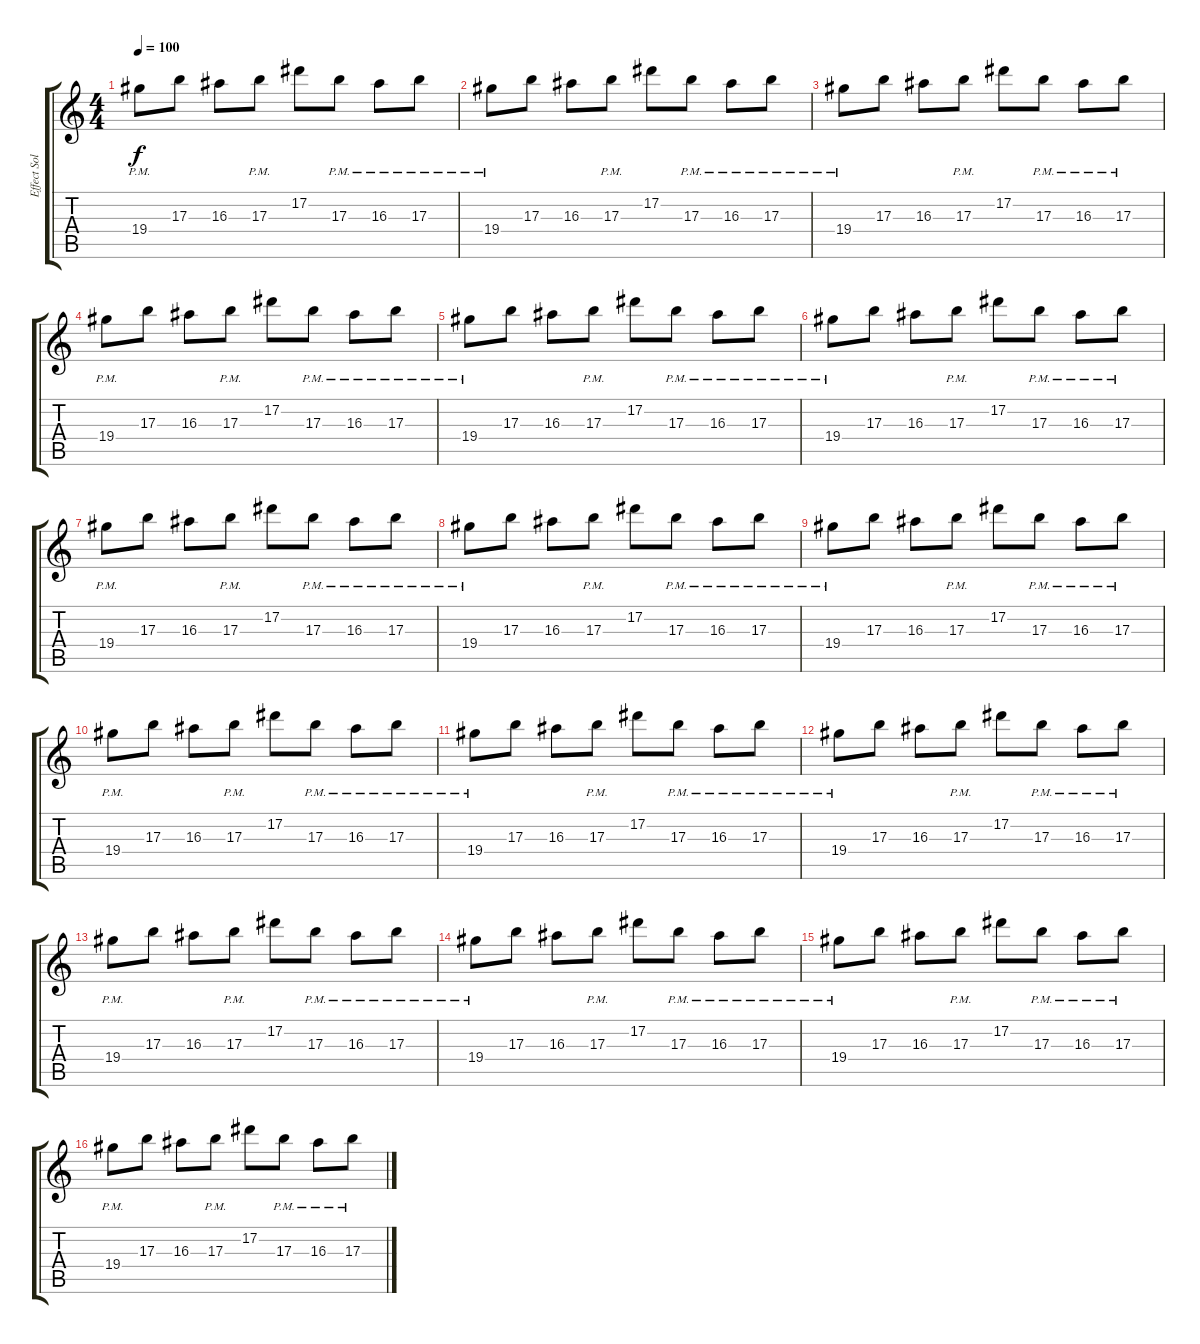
\track ("Effect Solo" "Effect Sol") {instrument distortionguitar}
\staff {score tabs}
\tuning (Eb4 Bb3 Gb3 Db3 Ab2 Eb2) {hide}
\ts (4 4)
\tempo 100
\clef g2
\ks c
19.4{pm}.8{dy f} 17.3.8 16.3.8 17.3{pm}.8 17.2.8 17.3{pm}.8 16.3{pm}.8 17.3{pm}.8 |
19.4{pm}.8 17.3.8 16.3.8 17.3{pm}.8 17.2.8 17.3{pm}.8 16.3{pm}.8 17.3{pm}.8 |
19.4{pm}.8 17.3.8 16.3.8 17.3{pm}.8 17.2.8 17.3{pm}.8 16.3{pm}.8 17.3{pm}.8 |
19.4{pm}.8 17.3.8 16.3.8 17.3{pm}.8 17.2.8 17.3{pm}.8 16.3{pm}.8 17.3{pm}.8 |
19.4{pm}.8 17.3.8 16.3.8 17.3{pm}.8 17.2.8 17.3{pm}.8 16.3{pm}.8 17.3{pm}.8 |
19.4{pm}.8 17.3.8 16.3.8 17.3{pm}.8 17.2.8 17.3{pm}.8 16.3{pm}.8 17.3{pm}.8 |
19.4{pm}.8 17.3.8 16.3.8 17.3{pm}.8 17.2.8 17.3{pm}.8 16.3{pm}.8 17.3{pm}.8 |
19.4{pm}.8 17.3.8 16.3.8 17.3{pm}.8 17.2.8 17.3{pm}.8 16.3{pm}.8 17.3{pm}.8 |
19.4{pm}.8 17.3.8 16.3.8 17.3{pm}.8 17.2.8 17.3{pm}.8 16.3{pm}.8 17.3{pm}.8 |
19.4{pm}.8 17.3.8 16.3.8 17.3{pm}.8 17.2.8 17.3{pm}.8 16.3{pm}.8 17.3{pm}.8 |
19.4{pm}.8 17.3.8 16.3.8 17.3{pm}.8 17.2.8 17.3{pm}.8 16.3{pm}.8 17.3{pm}.8 |
19.4{pm}.8 17.3.8 16.3.8 17.3{pm}.8 17.2.8 17.3{pm}.8 16.3{pm}.8 17.3{pm}.8 |
19.4{pm}.8 17.3.8 16.3.8 17.3{pm}.8 17.2.8 17.3{pm}.8 16.3{pm}.8 17.3{pm}.8 |
19.4{pm}.8 17.3.8 16.3.8 17.3{pm}.8 17.2.8 17.3{pm}.8 16.3{pm}.8 17.3{pm}.8 |
19.4{pm}.8 17.3.8 16.3.8 17.3{pm}.8 17.2.8 17.3{pm}.8 16.3{pm}.8 17.3{pm}.8 |
19.4{pm}.8 17.3.8 16.3.8 17.3{pm}.8 17.2.8 17.3{pm}.8 16.3{pm}.8 17.3{pm}.8
